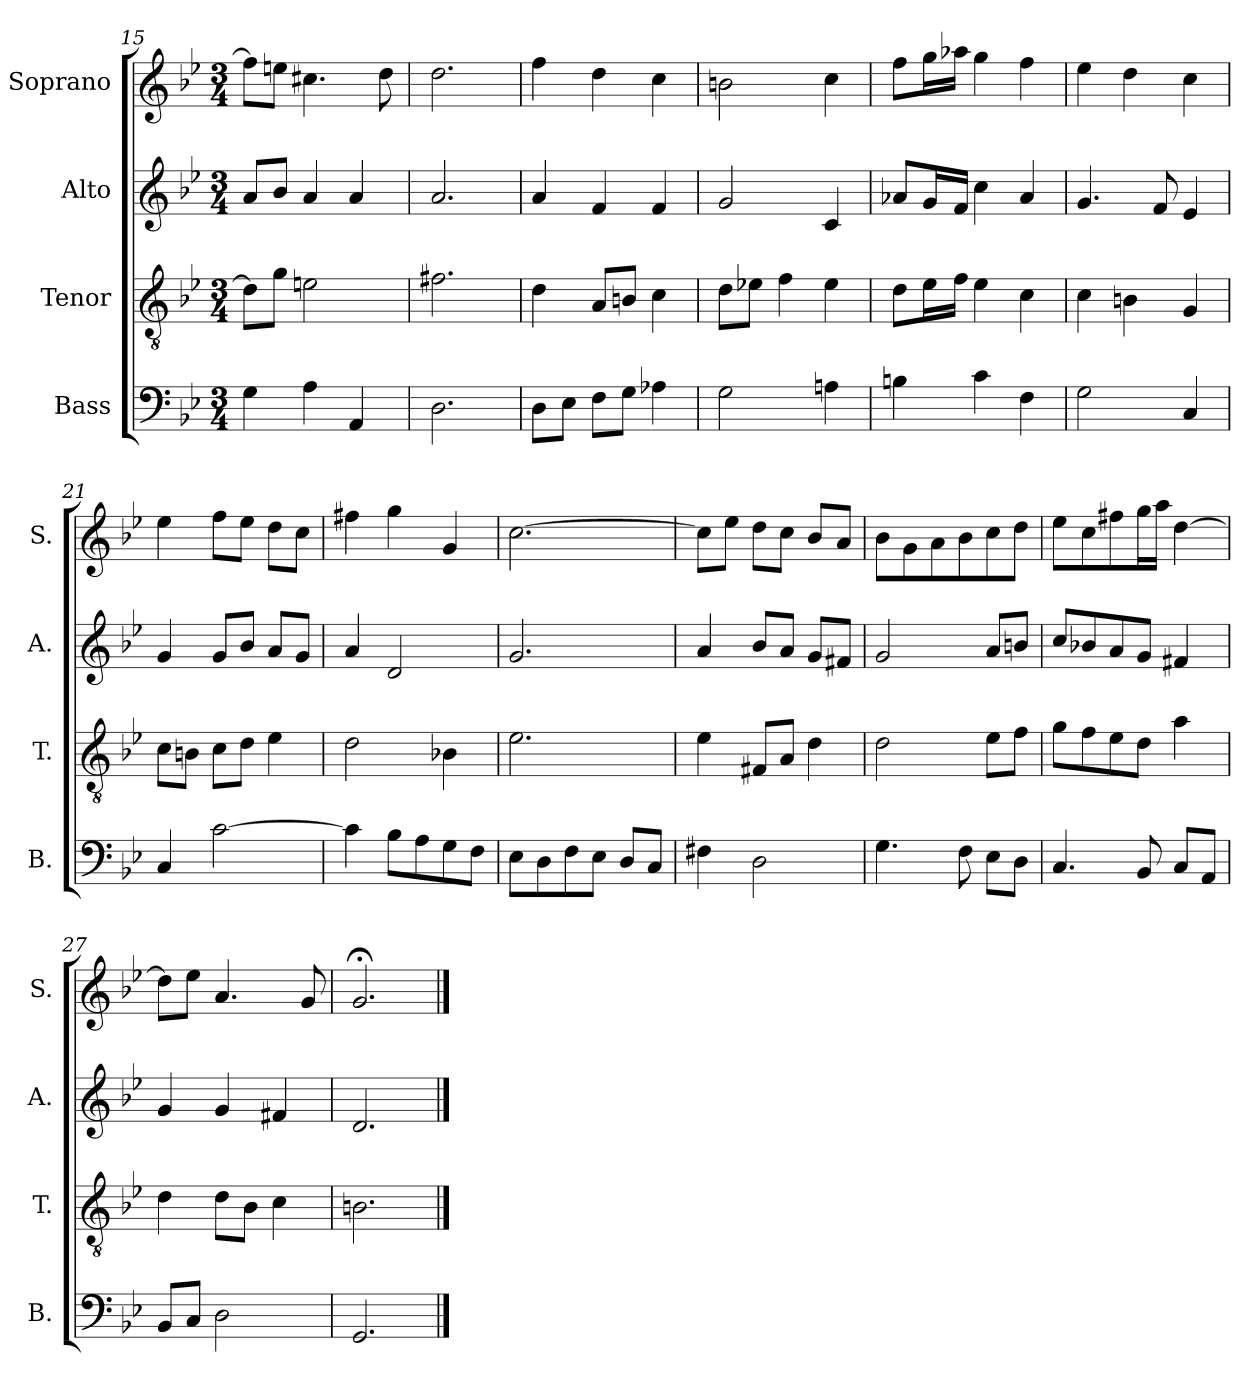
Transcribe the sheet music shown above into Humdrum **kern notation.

**kern	**kern	**kern	**kern
*part4	*part3	*part2	*part1
*staff4	*staff3	*staff2	*staff1
*I"Bass	*I"Tenor	*I"Alto	*I"Soprano
*I'B.	*I'T.	*I'A.	*I'S.
*clefF4	*clefGv2	*clefG2	*clefG2
*k[b-e-]	*k[b-e-]	*k[b-e-]	*k[b-e-]
*g:	*g:	*g:	*g:
*M3/4	*M3/4	*M3/4	*M3/4
=15	=15	=15	=15
4G\	8d\L]	8a/L	8ff\L]
.	8g\J	8b-/J	8een\J
4A\	2en\	4a/	4.cc#X\
4AA/	.	4a/	.
.	.	.	8dd\
!!LO:PB:g=z
=16	=16	=16	=16
2.D\	2.f#X\	2.a/	2.dd\
=17	=17	=17	=17
8D\L	4d\	4a/	4ff\
8E-\J	.	.	.
8F\L	8A/L	4f/	4dd\
8G\J	8Bn/J	.	.
4A-X\	4c\	4f/	4cc\
=18	=18	=18	=18
2G\	8d\L	2g/	2bn\
.	8e-X\J	.	.
.	4f\	.	.
4An\	4e-\	4c/	4cc\
=19	=19	=19	=19
4Bn\	8d\L	8a-X/L	8ff\L
.	16e-\L	16g/L	16gg\L
.	16f\JJ	16f/JJ	16aa-X\JJ
4c\	4e-\	4cc\	4gg\
4F\	4c\	4a-/	4ff\
=20	=20	=20	=20
2G\	4c\	4.g/	4ee-\
.	4Bn\	.	4dd\
.	.	8f/	.
4C/	4G/	4e-/	4cc\
!!LO:LB:g=z
=21	=21	=21	=21
4C/	8c\L	4g/	4ee-\
.	8Bn\J	.	.
[2c\	8c\L	8g/L	8ff\L
.	8d\J	8b-/J	8ee-\J
.	4e-\	8a/L	8dd\L
.	.	8g/J	8cc\J
=22	=22	=22	=22
4c\]	2d\	4a/	4ff#X\
8B-\L	.	2d/	4gg\
8A\	.	.	.
8G\	4B-X\	.	4g/
8F\J	.	.	.
=23	=23	=23	=23
8E-\L	2.e-\	2.g/	[2.cc\
8D\	.	.	.
8F\	.	.	.
8E-\J	.	.	.
8D/L	.	.	.
8C/J	.	.	.
=24	=24	=24	=24
4F#X\	4e-\	4a/	8cc\L]
.	.	.	8ee-\J
2D\	8F#X/L	8b-/L	8dd\L
.	8A/J	8a/J	8cc\J
.	4d\	8g/L	8b-/L
.	.	8f#X/J	8a/J
!!LO:LB:g=z
=25	=25	=25	=25
4.G\	2d\	2g/	8b-\L
.	.	.	8g\
.	.	.	8a\
8F\	.	.	8b-\
8E-\L	8e-\L	8a/L	8cc\
8D\J	8f\J	8bn/J	8dd\J
=26	=26	=26	=26
4.C/	8g\L	8cc/L	8ee-\L
.	8f\	8b-X/	8cc\
.	8e-\	8a/	8ff#X\
8BB-/	8d\J	8g/J	16gg\L
.	.	.	16aa\JJ
8C/L	4a\	4f#X/	[4dd\
8AA/J	.	.	.
=27	=27	=27	=27
8BB-/L	4d\	4g/	8dd\L]
8C/J	.	.	8ee-\J
2D\	8d\L	4g/	4.a/
.	8B-\J	.	.
.	4c\	4f#X/	.
.	.	.	8g/
=28	=28	=28	=28
2.GG/	2.Bn\	2.d/	2.g;</
==	==	==	==
*-	*-	*-	*-
